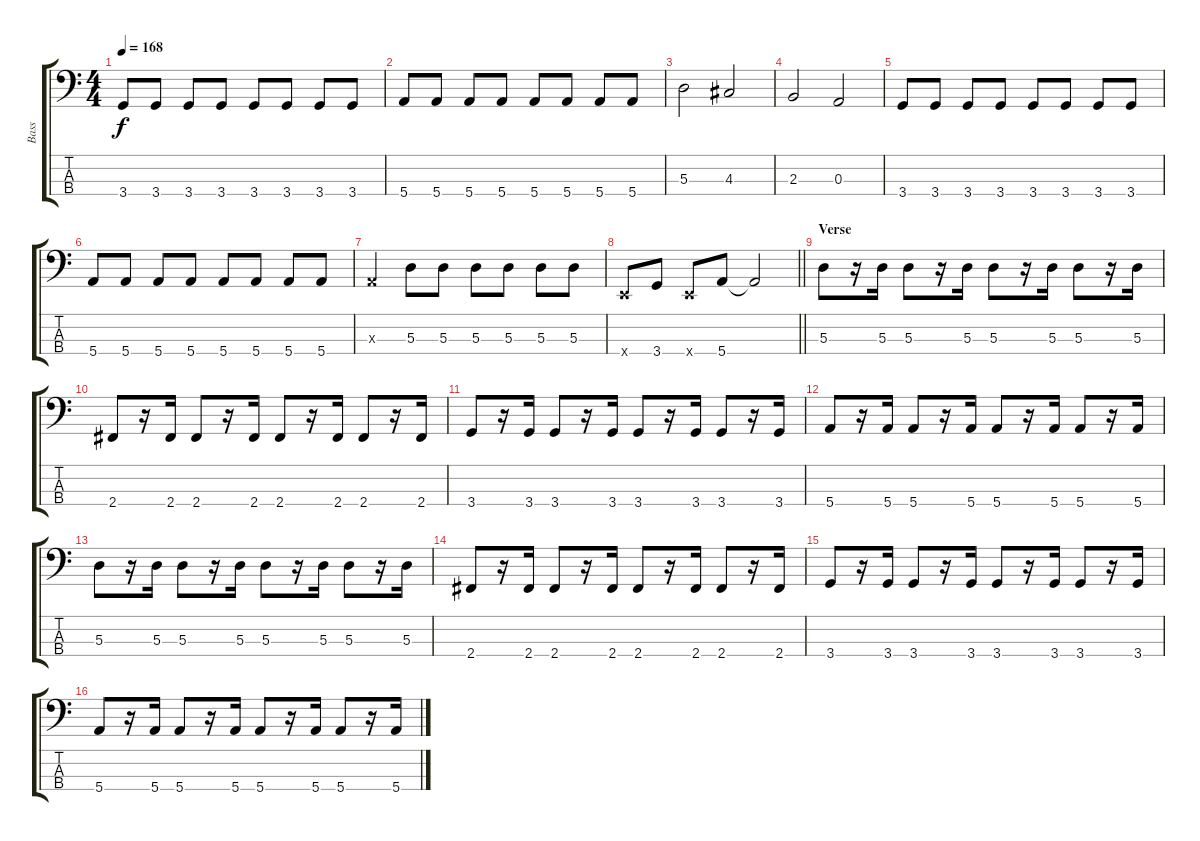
\track ("Bass" "Bass") {instrument electricbasspick}
\staff {score tabs}
\tuning (G2 D2 A1 E1) {hide}
\ts (4 4)
\tempo 168
\clef f4
\ks c
3.4.8{dy f} 3.4.8 3.4.8 3.4.8 3.4.8 3.4.8 3.4.8 3.4.8 |
5.4.8 5.4.8 5.4.8 5.4.8 5.4.8 5.4.8 5.4.8 5.4.8 |
5.3.2 4.3.2 |
2.3.2 0.3.2 |
3.4.8 3.4.8 3.4.8 3.4.8 3.4.8 3.4.8 3.4.8 3.4.8 |
5.4.8 5.4.8 5.4.8 5.4.8 5.4.8 5.4.8 5.4.8 5.4.8 |
0.3{x}.4 5.3.8 5.3.8 5.3.8 5.3.8 5.3.8 5.3.8 |
\barLineRight lightlight
0.4{x}.8 3.4.8 0.4{x}.8 5.4.8 5.4{t}.2 |
\section ("" "Verse")
5.3.8 r.16 5.3.16 5.3.8 r.16 5.3.16 5.3.8 r.16 5.3.16 5.3.8 r.16 5.3.16 |
2.4.8 r.16 2.4.16 2.4.8 r.16 2.4.16 2.4.8 r.16 2.4.16 2.4.8 r.16 2.4.16 |
3.4.8 r.16 3.4.16 3.4.8 r.16 3.4.16 3.4.8 r.16 3.4.16 3.4.8 r.16 3.4.16 |
5.4.8 r.16 5.4.16 5.4.8 r.16 5.4.16 5.4.8 r.16 5.4.16 5.4.8 r.16 5.4.16 |
5.3.8 r.16 5.3.16 5.3.8 r.16 5.3.16 5.3.8 r.16 5.3.16 5.3.8 r.16 5.3.16 |
2.4.8 r.16 2.4.16 2.4.8 r.16 2.4.16 2.4.8 r.16 2.4.16 2.4.8 r.16 2.4.16 |
3.4.8 r.16 3.4.16 3.4.8 r.16 3.4.16 3.4.8 r.16 3.4.16 3.4.8 r.16 3.4.16 |
5.4.8 r.16 5.4.16 5.4.8 r.16 5.4.16 5.4.8 r.16 5.4.16 5.4.8 r.16 5.4.16
